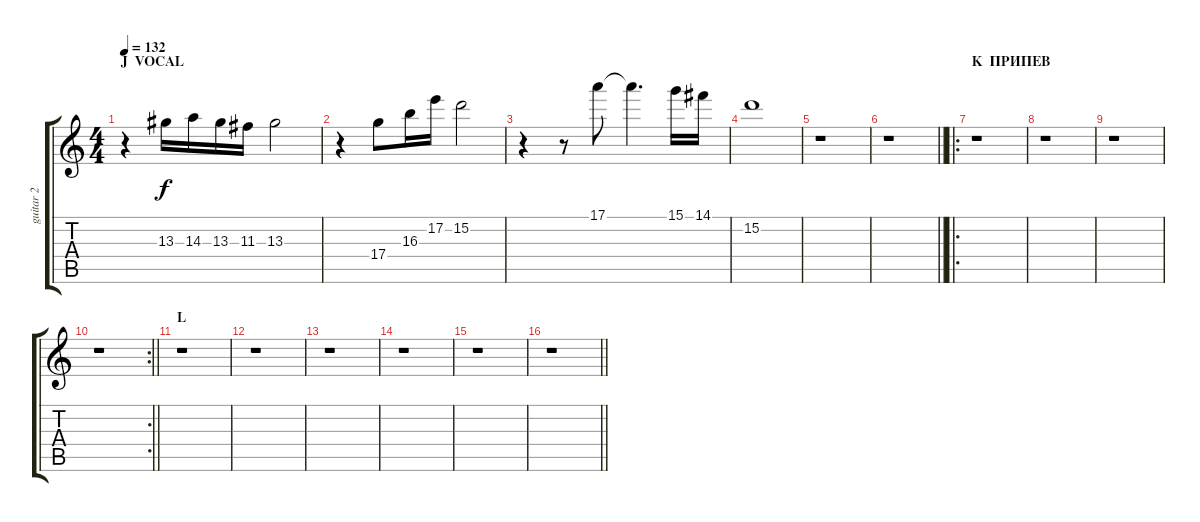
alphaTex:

\track ("guitar 2" "guitar 2") {instrument distortionguitar}
\staff {score tabs}
\tuning (E4 B3 G3 D3 A2 E2) {hide}
\ts (4 4)
\section ("" "J  VOCAL")
\tempo 132
\clef g2
\ks c
r.4{dy f} 13.3.16 14.3.16 13.3.16 11.3.16 13.3.2 |
r.4 17.4.8 16.3.16 17.2.16 15.2.2 |
r.4 r.8 17.1.8 17.1{t}.4{d} 15.1.16 14.1.16 |
15.2.1 |
r.1 |
\barLineRight lightlight
r.1 |
\ro
\section ("" "K  ПРИПЕВ")
r.1 |
r.1 |
r.1 |
\rc 2
\barLineRight lightlight
r.1 |
\section ("" "L")
r.1 |
r.1 |
r.1 |
r.1 |
r.1 |
\barLineRight lightlight
r.1
